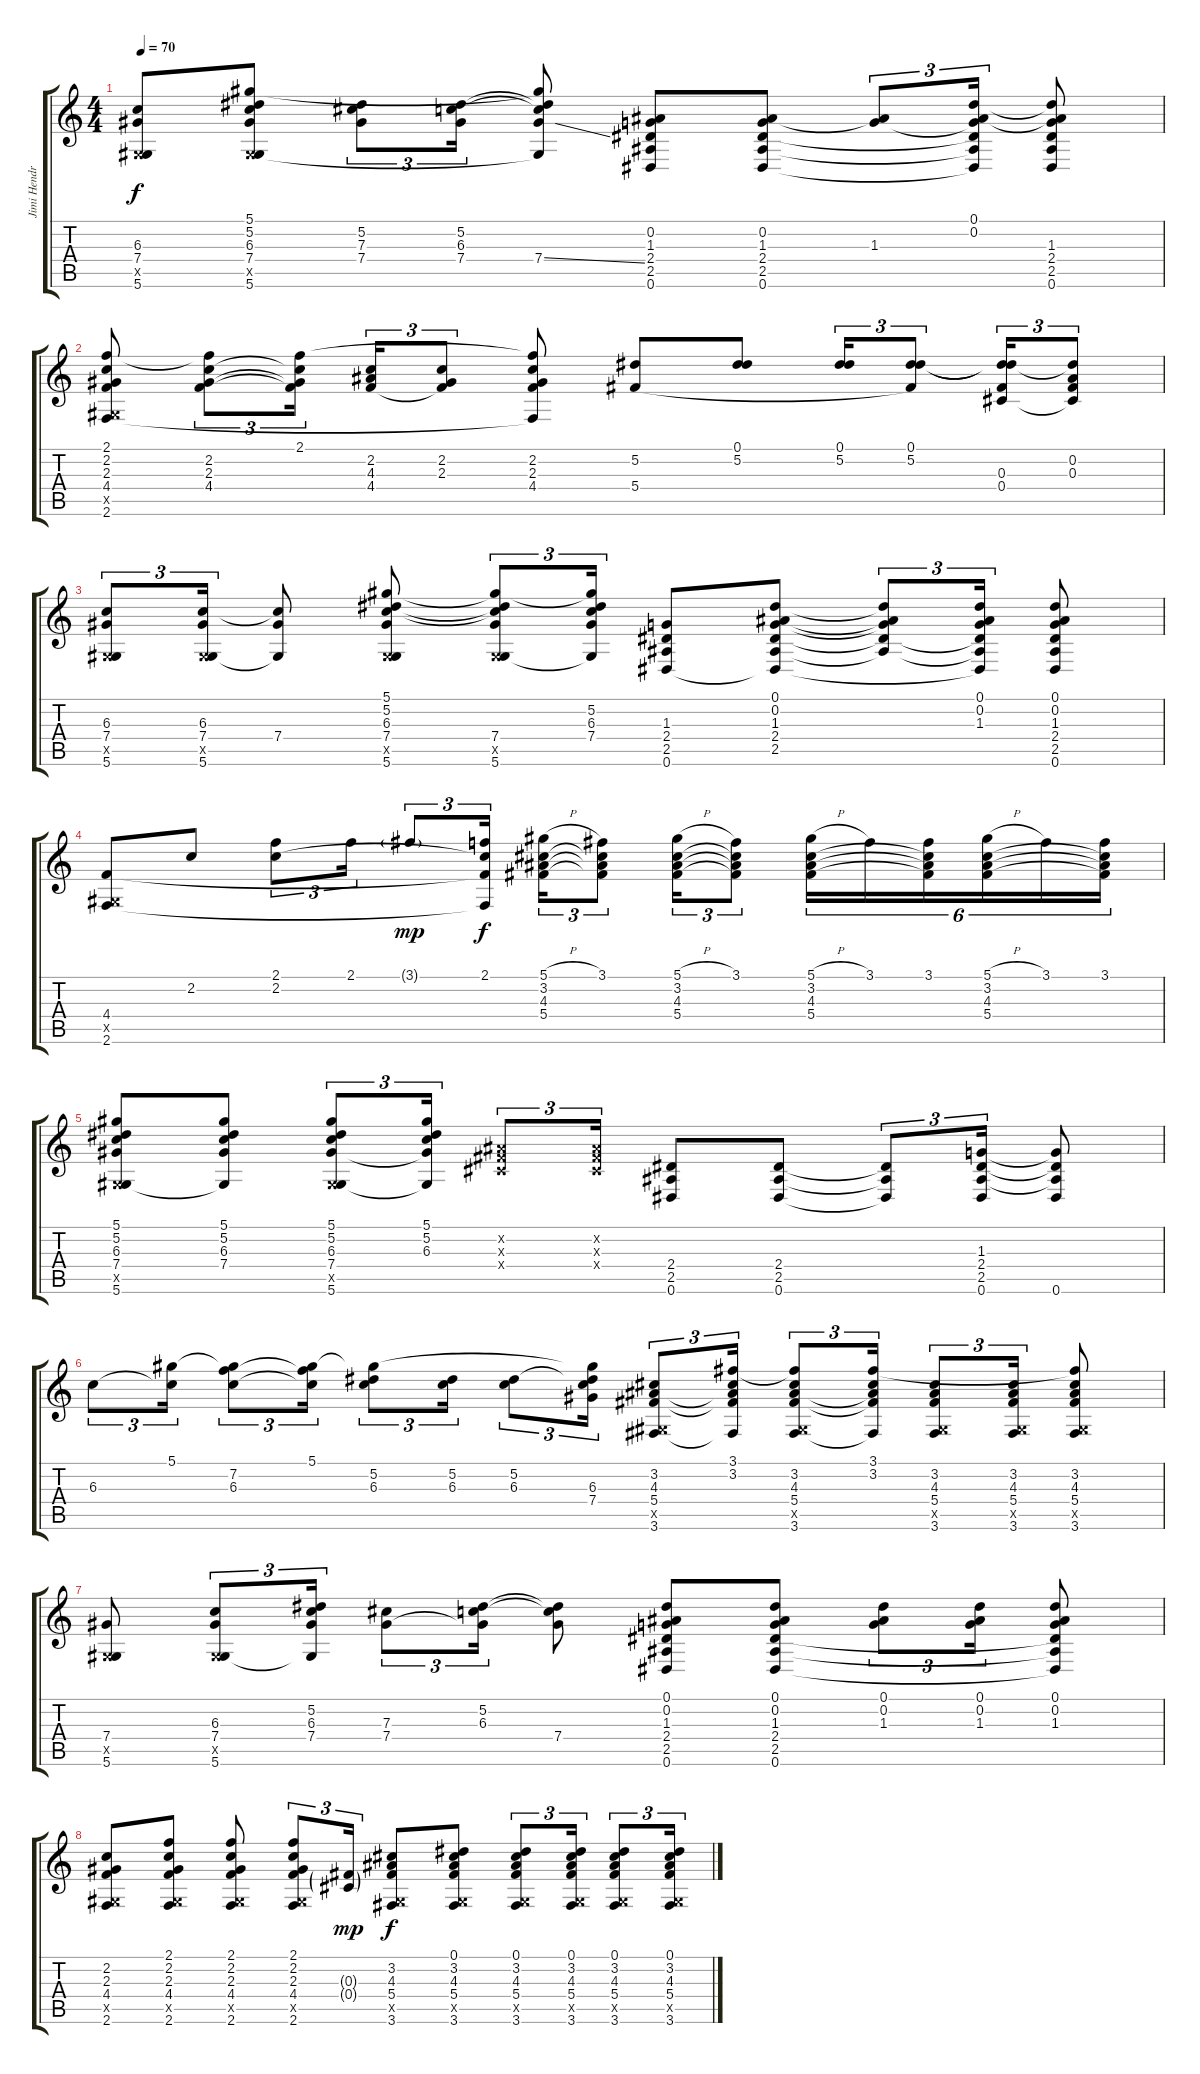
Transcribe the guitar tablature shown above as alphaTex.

\track ("Jimi Hendrix Rhythm" "Jimi Hendr") {instrument acousticguitarnylon}
\staff {score tabs}
\tuning (Eb4 Bb3 Gb3 Db3 Ab2 Eb2) {hide}
\ts (4 4)
\tempo 70
\clef g2
\ks c
(6.3 7.4 0.5{x} 5.6).8{dy f} (5.1 5.2 6.3 7.4 0.5{x} 5.6).8 (5.2 7.3 7.4).8{tu (3 2)} (5.2 6.3 7.4).16{tu (3 2)} (5.1{t} 5.2{t} 6.3{t} 7.4{ss} 5.6{t}).8 (0.2 1.3 2.4 2.5 0.6).8 (0.2 1.3 2.4 2.5 0.6).8 (0.2{t} 1.3).8{tu (3 2)} (0.1 0.2 1.3{t} 2.4{t} 2.5{t} 0.6{t}).16{tu (3 2)} (0.1{t} 0.2{t} 1.3 2.4 2.5 0.6).8 |
(2.1 2.2 2.3 4.4 0.5{x} 2.6).8 (2.1{t} 2.2 2.3 4.4).8{tu (3 2)} (2.1 2.2{t} 2.3{t} 4.4{t}).16{tu (3 2)} (2.2 4.3 4.4).16{tu (3 2)} (2.2 2.3 4.4{t}).8{tu (3 2)} (2.1{t} 2.2 2.3 4.4 2.6{t}).8 (5.2 5.4).8 (0.1 5.2).8 (0.1 5.2).16{tu (3 2)} (0.1 5.2 5.4{t}).8{tu (3 2)} (0.1{t} 5.2{t} 0.3 0.4).16{tu (3 2)} (0.1{t} 0.2 0.3 0.4{t}).8{tu (3 2)} |
(6.3 7.4 0.5{x} 5.6).8{tu (3 2)} (6.3 7.4 0.5{x} 5.6).16{tu (3 2)} (6.3{t} 7.4 5.6{t}).8 (5.1 5.2 6.3 7.4 0.5{x} 5.6).8 (5.1{t} 5.2{t} 6.3{t} 7.4 0.5{x} 5.6).8{tu (3 2)} (5.1{t} 5.2 6.3 7.4 5.6{t}).16{tu (3 2)} (1.3 2.4 2.5 0.6).8 (0.1 0.2 1.3 2.4 2.5 0.6{t}).8 (0.1{t} 0.2{t} 1.3{t} 2.4{t} 2.5{t}).8{tu (3 2)} (0.1 0.2 1.3 2.4{t} 2.5{t} 0.6{t}).16{tu (3 2)} (0.1 0.2 1.3 2.4 2.5 0.6).8 |
(4.4 0.5{x} 2.6).8 2.2.8 (2.1 2.2).8{tu (3 2)} 2.1.16{tu (3 2)} 3.1{g}.8{tu (3 2) dy mp} (2.1 2.2{t} 4.4{t} 2.6{t}).16{tu (3 2) dy f} (5.1{h} 3.2 4.3 5.4).16{tu (3 2)} (3.1 3.2{t} 4.3{t} 5.4{t}).8{tu (3 2)} (5.1{h} 3.2 4.3 5.4).16{tu (3 2)} (3.1 3.2{t} 4.3{t} 5.4{t}).8{tu (3 2)} (5.1{h} 3.2 4.3 5.4).16{tu (6 4)} 3.1.16{tu (6 4)} (3.1 3.2{t} 4.3{t} 5.4{t}).16{tu (6 4)} (5.1{h} 3.2 4.3 5.4).16{tu (6 4)} 3.1.16{tu (6 4)} (3.1 3.2{t} 4.3{t} 5.4{t}).16{tu (6 4)} |
(5.1 5.2 6.3 7.4 0.5{x} 5.6).8 (5.1 5.2 6.3 7.4 5.6{t}).8 (5.1 5.2 6.3 7.4 0.5{x} 5.6).8{tu (3 2)} (5.1 5.2 6.3 7.4{t} 5.6{t}).16{tu (3 2)} (0.2{x} 0.3{x} 0.4{x}).8{tu (3 2)} (0.2{x} 0.3{x} 0.4{x}).16{tu (3 2)} (2.4 2.5 0.6).8 (2.4 2.5 0.6).8 (2.4{t} 2.5{t} 0.6{t}).8{tu (3 2)} (1.3 2.4 2.5 0.6).16{tu (3 2)} (1.3{t} 2.4{t} 2.5{t} 0.6).8 |
6.3.8{tu (3 2)} (5.1 6.3{t}).16{tu (3 2)} (5.1{t} 7.2 6.3).8{tu (3 2)} (5.1 7.2{t} 6.3{t}).16{tu (3 2)} (5.1{t} 5.2 6.3).8{tu (3 2)} (5.2 6.3).16{tu (3 2)} (5.2 6.3).8{tu (3 2)} (5.1{t} 5.2{t} 6.3 7.4).16{tu (3 2)} (3.2 4.3 5.4 0.5{x} 3.6).8{tu (3 2)} (3.1 3.2 4.3{t} 5.4{t} 3.6{t}).16{tu (3 2)} (3.1{t} 3.2 4.3 5.4 0.5{x} 3.6).8{tu (3 2)} (3.1 3.2 4.3{t} 5.4{t} 3.6{t}).16{tu (3 2)} (3.2 4.3 5.4 0.5{x} 3.6).8{tu (3 2)} (3.2 4.3 5.4 0.5{x} 3.6).16{tu (3 2)} (3.1{t} 3.2 4.3 5.4 0.5{x} 3.6).8 |
(7.4 0.5{x} 5.6).8 (6.3 7.4 0.5{x} 5.6).8{tu (3 2)} (5.2 6.3 7.4 5.6{t}).16{tu (3 2)} (7.3 7.4).8{tu (3 2)} (5.2 6.3 7.4{t}).16{tu (3 2)} (5.2{t} 6.3{t} 7.4).8 (0.1 0.2 1.3 2.4 2.5 0.6).8 (0.1 0.2 1.3 2.4 2.5 0.6).8 (0.1 0.2 1.3).8{tu (3 2)} (0.1 0.2 1.3).16{tu (3 2)} (0.1 0.2 1.3 2.4{t} 2.5{t} 0.6{t}).8 |
(2.2 2.3 4.4 0.5{x} 2.6).8 (2.1 2.2 2.3 4.4 0.5{x} 2.6).8 (2.1 2.2 2.3 4.4 0.5{x} 2.6).8 (2.1 2.2 2.3 4.4 0.5{x} 2.6).8{tu (3 2)} (0.3{g} 0.4{g}).16{tu (3 2) dy mp} (3.2 4.3 5.4 0.5{x} 3.6).8{dy f} (0.1 3.2 4.3 5.4 0.5{x} 3.6).8 (0.1 3.2 4.3 5.4 0.5{x} 3.6).8{tu (3 2)} (0.1 3.2 4.3 5.4 0.5{x} 3.6).16{tu (3 2)} (0.1 3.2 4.3 5.4 0.5{x} 3.6).8{tu (3 2)} (0.1 3.2 4.3 5.4 0.5{x} 3.6).16{tu (3 2)}
